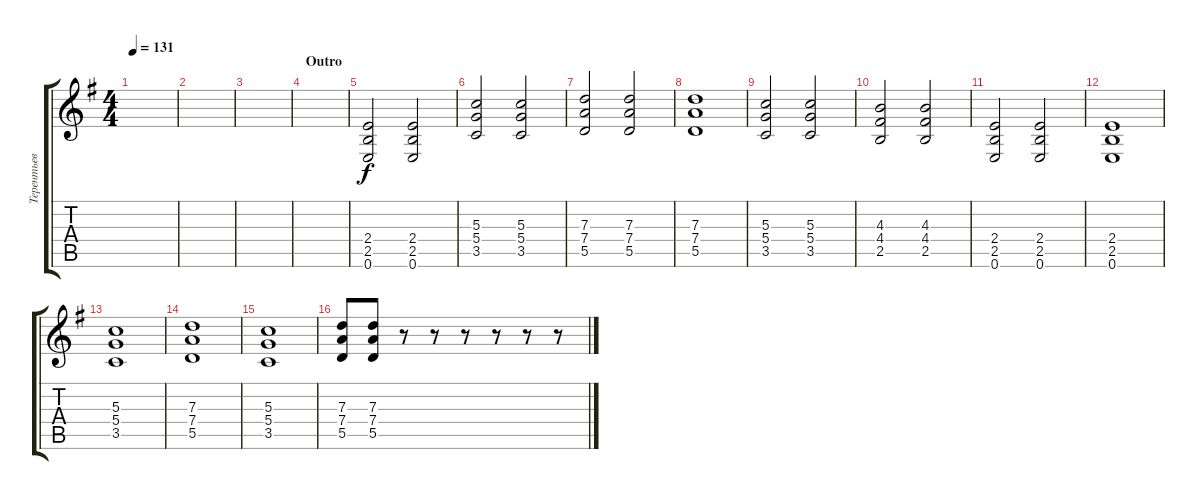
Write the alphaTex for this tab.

\track ("Терентьев" "Терентьев") {instrument electricguitarjazz}
\staff {score tabs}
\tuning (E4 B3 G3 D3 A2 E2) {hide}
\ts (4 4)
\tempo 131
\clef g2
\ks g
|
|
|
\section ("" "Outro")
|
(2.4 2.5 0.6).2 (2.4 2.5 0.6).2 |
(5.3 5.4 3.5).2 (5.3 5.4 3.5).2 |
(7.3 7.4 5.5).2 (7.3 7.4 5.5).2 |
(7.3 7.4 5.5).1 |
(5.3 5.4 3.5).2 (5.3 5.4 3.5).2 |
(4.3 4.4 2.5).2 (4.3 4.4 2.5).2 |
(2.4 2.5 0.6).2 (2.4 2.5 0.6).2 |
(2.4 2.5 0.6).1 |
(5.3 5.4 3.5).1 |
(7.3 7.4 5.5).1 |
(5.3 5.4 3.5).1 |
(7.3 7.4 5.5).8 (7.3 7.4 5.5).8 r.8 r.8 r.8 r.8 r.8 r.8
